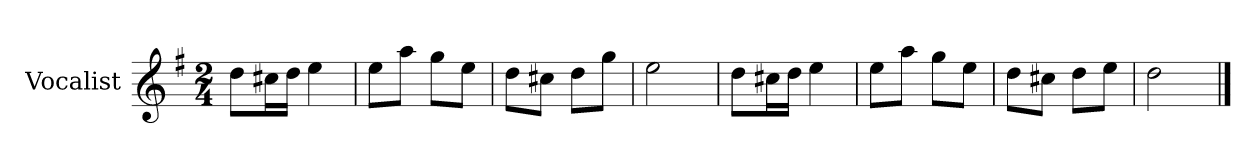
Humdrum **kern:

**kern
*part1
*staff1
*I"Vocalist
*k[f#]
*G:
*M2/4
=
8ddL
16cc#XL
16ddJJ
4ee
=1
8eeL
8aaJ
8ggL
8eeJ
=2
8ddL
8cc#XJ
8ddL
8ggJ
=3
2ee
=4
8ddL
16cc#XL
16ddJJ
4ee
=5
8eeL
8aaJ
8ggL
8eeJ
=6
8ddL
8cc#XJ
8ddL
8eeJ
=7
2dd
==
*-
